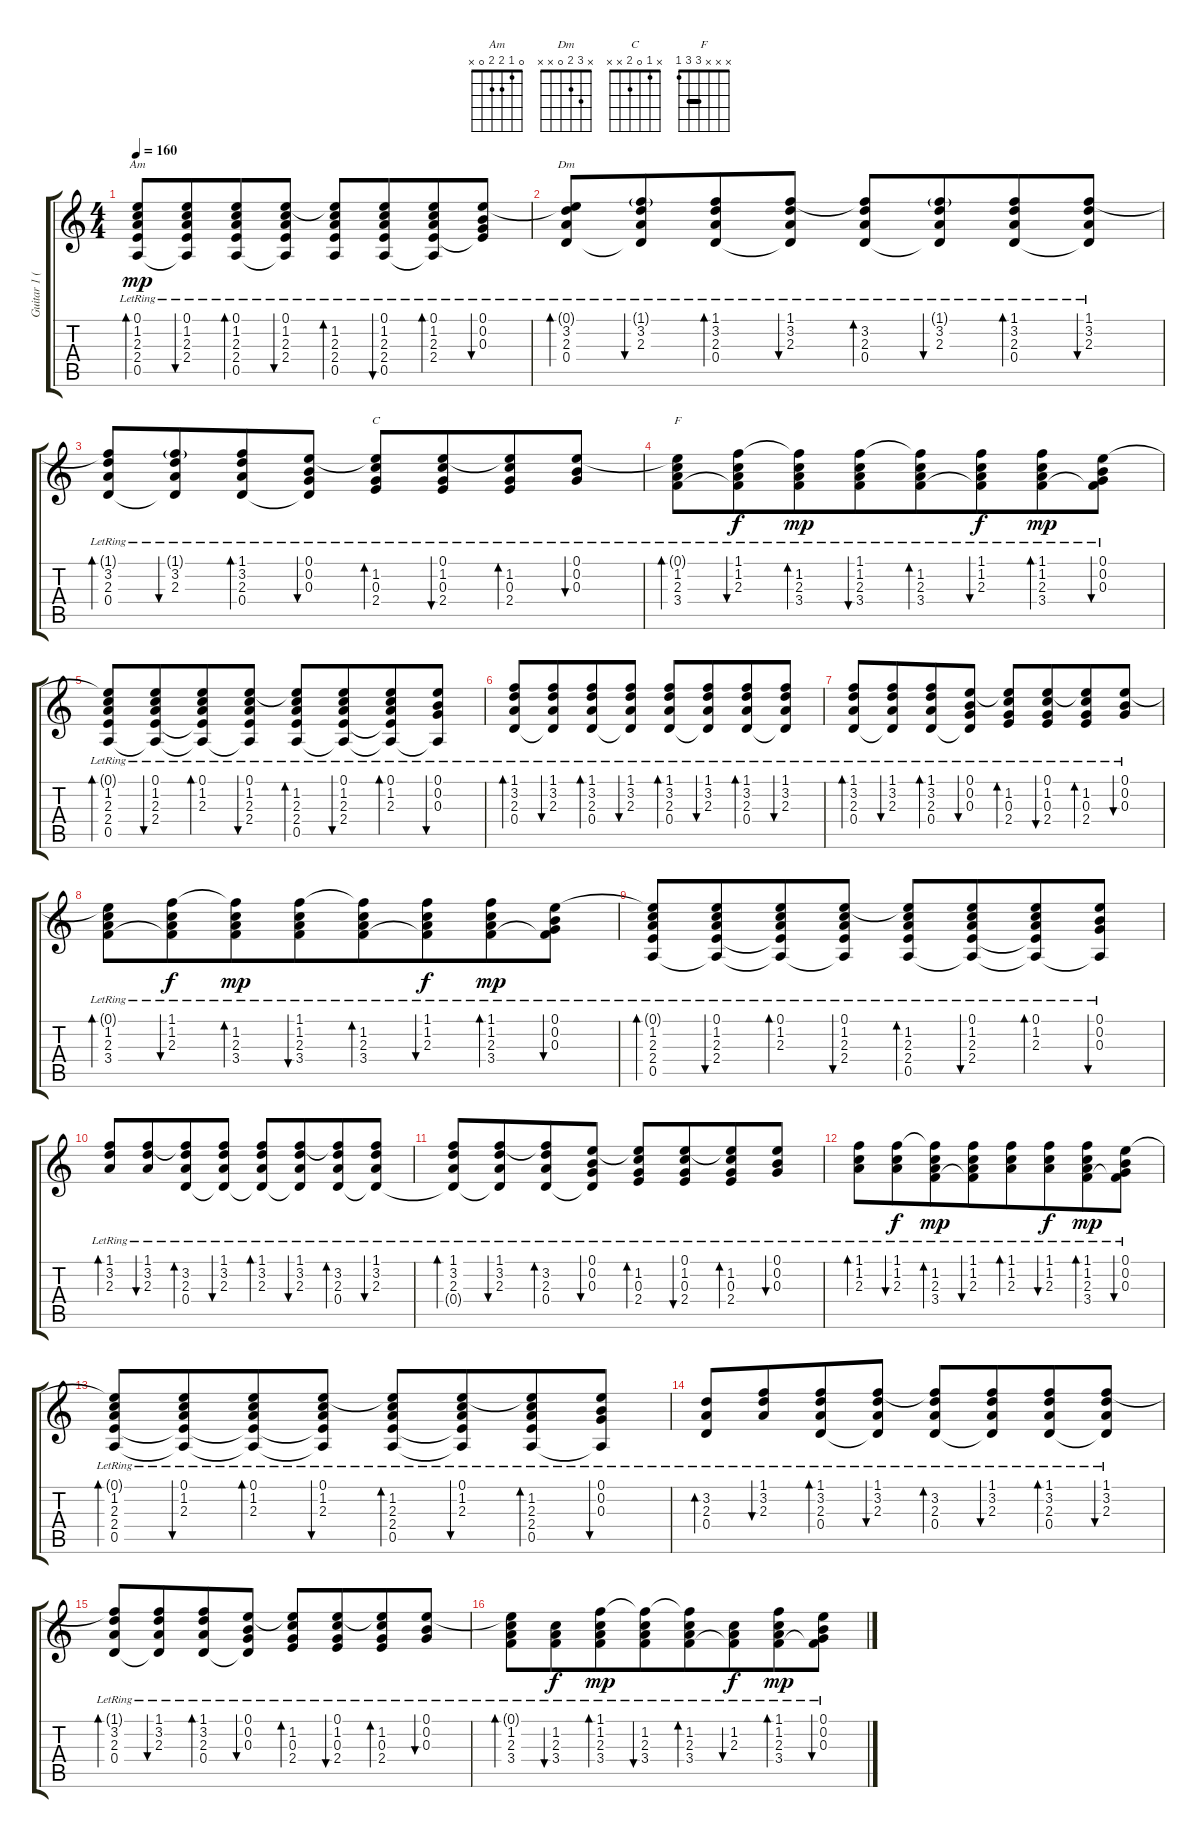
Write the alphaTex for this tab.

\track ("Guitar 1 (Ruythm)" "Guitar 1 (") {instrument acousticguitarsteel}
\staff {score tabs}
\tuning (E4 B3 G3 D3 A2 E2) {hide}
\chord ("Am" 0 1 2 2 0 x)
\chord ("Dm" x 3 2 0 x x)
\chord ("C" x 1 0 2 x x)
\chord ("F" x x x 3 3 1) {barre 3}
\ts (4 4)
\tempo 160
\clef g2
\ks c
(0.1{t} 1.2{lr} 2.3{lr} 2.4{lr} 0.5).8{bd 60 ch "Am" dy mp} (0.1{lr} 1.2{lr} 2.3{lr} 2.4{lr} 0.5{t}).8{bu 60 beam merge} (0.1{lr} 1.2{lr} 2.3{lr} 2.4{lr} 0.5).8{bd 60} (0.1{lr} 1.2{lr} 2.3{lr} 2.4 0.5{t}).8{bu 60} (0.1{t} 1.2{lr} 2.3{lr} 2.4{lr} 0.5).8{bd 60} (0.1{lr} 1.2{lr} 2.3{lr} 2.4{lr} 0.5).8{bu 60 beam merge} (0.1{lr} 1.2{lr} 2.3{lr} 2.4{lr} 0.5{t}).8{bd 60} (0.1{lr} 0.2{lr} 0.3{lr} 2.4{t}).8{bu 60} |
(0.1{t} 3.2{lr} 2.3{lr} 0.4{lr}).8{bd 60 ch "Dm"} (1.1{g} 3.2{lr} 2.3{lr} 0.4{t}).8{bu 60 beam merge} (1.1{lr} 3.2{lr} 2.3{lr} 0.4{lr}).8{bd 60} (1.1{lr} 3.2{lr} 2.3{lr} 0.4{t}).8{bu 60} (1.1{t} 3.2{lr} 2.3{lr} 0.4{lr}).8{bd 60} (1.1{g} 3.2{lr} 2.3{lr} 0.4{t}).8{bu 60 beam merge} (1.1{lr} 3.2{lr} 2.3{lr} 0.4{lr}).8{bd 60} (1.1{lr} 3.2{lr} 2.3{lr} 0.4{t}).8{bu 60} |
(1.1{t} 3.2{lr} 2.3{lr} 0.4{lr}).8{bd 60} (1.1{g} 3.2{lr} 2.3{lr} 0.4{t}).8{bu 60 beam merge} (1.1{lr} 3.2{lr} 2.3{lr} 0.4{lr}).8{bd 60} (0.1{lr} 0.2{lr} 0.3{lr} 0.4{t}).8{bu 60} (0.1{t} 1.2{lr} 0.3{lr} 2.4{lr}).8{bd 60 ch "C"} (0.1{lr} 1.2{lr} 0.3{lr} 2.4{lr}).8{bu 60 beam merge} (0.1{t} 1.2{lr} 0.3{lr} 2.4{lr}).8{bd 60} (0.1{lr} 0.2{lr} 0.3{lr}).8{bu 60} |
(0.1{t} 1.2{lr} 2.3{lr} 3.4{lr}).8{bd 60 ch "F"} (1.1{lr} 1.2{lr} 2.3{lr} 3.4{t}).8{bu 60 dy f beam merge} (1.1{t} 1.2{lr} 2.3{lr} 3.4{lr}).8{bd 60 dy mp} (1.1{lr} 1.2{lr} 2.3{lr} 3.4).8{bu 60 beam merge} (1.1{t} 1.2{lr} 2.3{lr} 3.4{lr}).8{bd 60} (1.1{lr} 1.2{lr} 2.3{lr} 3.4{t}).8{bu 60 dy f beam merge} (1.1{lr} 1.2{lr} 2.3{lr} 3.4{lr}).8{bd 60 dy mp} (0.1{lr} 0.2{lr} 0.3{lr} 3.4{t}).8{bu 60} |
(0.1{t} 1.2{lr} 2.3{lr} 2.4{lr} 0.5).8{bd 60} (0.1{lr} 1.2{lr} 2.3{lr} 2.4{lr} 0.5{t}).8{bu 60 beam merge} (0.1{lr} 1.2{lr} 2.3{lr} 2.4{t} 0.5{t}).8{bd 60} (0.1{lr} 1.2{lr} 2.3{lr} 2.4 0.5{t}).8{bu 60} (0.1{t} 1.2{lr} 2.3{lr} 2.4{lr} 0.5).8{bd 60} (0.1{lr} 1.2{lr} 2.3{lr} 2.4{lr} 0.5{t}).8{bu 60 beam merge} (0.1{lr} 1.2{lr} 2.3{lr} 2.4{t} 0.5{t}).8{bd 60} (0.1{lr} 0.2{lr} 0.3{lr} 0.5{t}).8{bu 60} |
(1.1 3.2{lr} 2.3{lr} 0.4{lr}).8{bd 60} (1.1 3.2{lr} 2.3{lr} 0.4{t}).8{bu 60 beam merge} (1.1{lr} 3.2{lr} 2.3{lr} 0.4{lr}).8{bd 60} (1.1{lr} 3.2{lr} 2.3{lr} 0.4{t}).8{bu 60} (1.1 3.2{lr} 2.3{lr} 0.4{lr}).8{bd 60} (1.1 3.2{lr} 2.3{lr} 0.4{t}).8{bu 60 beam merge} (1.1{lr} 3.2{lr} 2.3{lr} 0.4{lr}).8{bd 60} (1.1{lr} 3.2{lr} 2.3{lr} 0.4{t}).8{bu 60} |
(1.1 3.2{lr} 2.3{lr} 0.4{lr}).8{bd 60} (1.1 3.2{lr} 2.3{lr} 0.4{t}).8{bu 60 beam merge} (1.1{lr} 3.2{lr} 2.3{lr} 0.4{lr}).8{bd 60} (0.1{lr} 0.2{lr} 0.3{lr} 0.4{t}).8{bu 60} (0.1{t} 1.2{lr} 0.3{lr} 2.4{lr}).8{bd 60} (0.1{lr} 1.2{lr} 0.3{lr} 2.4{lr}).8{bu 60 beam merge} (0.1{t} 1.2{lr} 0.3{lr} 2.4{lr}).8{bd 60} (0.1{lr} 0.2{lr} 0.3{lr}).8{bu 60} |
(0.1{t} 1.2{lr} 2.3{lr} 3.4{lr}).8{bd 60} (1.1{lr} 1.2{lr} 2.3{lr} 3.4{t}).8{bu 60 dy f beam merge} (1.1{t} 1.2{lr} 2.3{lr} 3.4{lr}).8{bd 60 dy mp} (1.1{lr} 1.2{lr} 2.3{lr} 3.4).8{bu 60 beam merge} (1.1{t} 1.2{lr} 2.3{lr} 3.4{lr}).8{bd 60} (1.1{lr} 1.2{lr} 2.3{lr} 3.4{t}).8{bu 60 dy f beam merge} (1.1{lr} 1.2{lr} 2.3{lr} 3.4{lr}).8{bd 60 dy mp} (0.1{lr} 0.2{lr} 0.3{lr} 3.4{t}).8{bu 60} |
(0.1{t} 1.2{lr} 2.3{lr} 2.4{lr} 0.5).8{bd 60} (0.1{lr} 1.2{lr} 2.3{lr} 2.4{lr} 0.5{t}).8{bu 60 beam merge} (0.1{lr} 1.2{lr} 2.3{lr} 2.4{t} 0.5{t}).8{bd 60} (0.1{lr} 1.2{lr} 2.3{lr} 2.4 0.5{t}).8{bu 60} (0.1{t} 1.2{lr} 2.3{lr} 2.4{lr} 0.5).8{bd 60} (0.1{lr} 1.2{lr} 2.3{lr} 2.4{lr} 0.5{t}).8{bu 60 beam merge} (0.1{lr} 1.2{lr} 2.3{lr} 2.4{t} 0.5{t}).8{bd 60} (0.1{lr} 0.2{lr} 0.3{lr} 0.5{t}).8{bu 60} |
(1.1 3.2{lr} 2.3{lr}).8{bd 60} (1.1 3.2{lr} 2.3{lr}).8{bu 60 beam merge} (1.1{t} 3.2{lr} 2.3{lr} 0.4{lr}).8{bd 60} (1.1{lr} 3.2{lr} 2.3{lr} 0.4{t}).8{bu 60} (1.1 3.2{lr} 2.3{lr} 0.4{t}).8{bd 60} (1.1 3.2{lr} 2.3{lr} 0.4{t}).8{bu 60 beam merge} (1.1{t} 3.2{lr} 2.3{lr} 0.4{lr}).8{bd 60} (1.1{lr} 3.2{lr} 2.3{lr} 0.4{t}).8{bu 60} |
(1.1 3.2{lr} 2.3{lr} 0.4{t}).8{bd 60} (1.1 3.2{lr} 2.3{lr} 0.4{t}).8{bu 60 beam merge} (1.1{t} 3.2{lr} 2.3{lr} 0.4{lr}).8{bd 60} (0.1{lr} 0.2{lr} 0.3{lr} 0.4{t}).8{bu 60} (0.1{t} 1.2{lr} 0.3{lr} 2.4{lr}).8{bd 60} (0.1{lr} 1.2{lr} 0.3{lr} 2.4{lr}).8{bu 60 beam merge} (0.1{t} 1.2{lr} 0.3{lr} 2.4{lr}).8{bd 60} (0.1{lr} 0.2{lr} 0.3{lr}).8{bu 60} |
(1.1 1.2{lr} 2.3{lr}).8{bd 60} (1.1{lr} 1.2{lr} 2.3{lr}).8{bu 60 dy f beam merge} (1.1{t} 1.2{lr} 2.3{lr} 3.4{lr}).8{bd 60 dy mp} (1.1{lr} 1.2{lr} 2.3{lr} 3.4{t}).8{bu 60 beam merge} (1.1 1.2{lr} 2.3{lr}).8{bd 60} (1.1{lr} 1.2{lr} 2.3{lr}).8{bu 60 dy f beam merge} (1.1{lr} 1.2{lr} 2.3{lr} 3.4{lr}).8{bd 60 dy mp} (0.1{lr} 0.2{lr} 0.3{lr} 3.4{t}).8{bu 60} |
(0.1{t} 1.2{lr} 2.3{lr} 2.4{lr} 0.5).8{bd 60} (0.1{lr} 1.2{lr} 2.3{lr} 2.4{t} 0.5{t}).8{bu 60 beam merge} (0.1{lr} 1.2{lr} 2.3{lr} 2.4{t} 0.5{t}).8{bd 60} (0.1{lr} 1.2{lr} 2.3{lr} 2.4{t} 0.5{t}).8{bu 60} (0.1{t} 1.2{lr} 2.3{lr} 2.4{lr} 0.5).8{bd 60} (0.1{lr} 1.2{lr} 2.3{lr} 2.4{t} 0.5{t}).8{bu 60 beam merge} (0.1{t} 1.2{lr} 2.3{lr} 2.4 0.5).8{bd 60} (0.1 0.2{lr} 0.3{lr} 0.5{t}).8{bu 60} |
(3.2{lr} 2.3{lr} 0.4).8{bd 60} (1.1 3.2{lr} 2.3{lr}).8{bu 60 beam merge} (1.1 3.2{lr} 2.3{lr} 0.4{lr}).8{bd 60} (1.1{lr} 3.2{lr} 2.3{lr} 0.4{t}).8{bu 60} (1.1{t} 3.2{lr} 2.3{lr} 0.4).8{bd 60} (1.1 3.2{lr} 2.3{lr} 0.4{t}).8{bu 60 beam merge} (1.1 3.2{lr} 2.3{lr} 0.4{lr}).8{bd 60} (1.1{lr} 3.2{lr} 2.3{lr} 0.4{t}).8{bu 60} |
(1.1{t} 3.2{lr} 2.3{lr} 0.4).8{bd 60} (1.1 3.2{lr} 2.3{lr} 0.4{t}).8{bu 60 beam merge} (1.1 3.2{lr} 2.3{lr} 0.4{lr}).8{bd 60} (0.1{lr} 0.2{lr} 0.3{lr} 0.4{t}).8{bu 60} (0.1{t} 1.2{lr} 0.3{lr} 2.4{lr}).8{bd 60} (0.1{lr} 1.2{lr} 0.3{lr} 2.4{lr}).8{bu 60 beam merge} (0.1{t} 1.2{lr} 0.3{lr} 2.4{lr}).8{bd 60} (0.1{lr} 0.2{lr} 0.3{lr}).8{bu 60} |
(0.1{t} 1.2{lr} 2.3{lr} 3.4{lr}).8{bd 60} (1.2{lr} 2.3{lr} 3.4).8{bu 60 dy f beam merge} (1.1 1.2{lr} 2.3{lr} 3.4{lr}).8{bd 60 dy mp} (1.1{t} 1.2{lr} 2.3{lr} 3.4).8{bu 60 beam merge} (1.1{t} 1.2{lr} 2.3{lr} 3.4{lr}).8{bd 60} (1.2{lr} 2.3{lr} 3.4{t}).8{bu 60 dy f beam merge} (1.1{lr} 1.2{lr} 2.3{lr} 3.4{lr}).8{bd 60 dy mp} (0.1{lr} 0.2{lr} 0.3{lr} 3.4{t}).8{bu 60}
